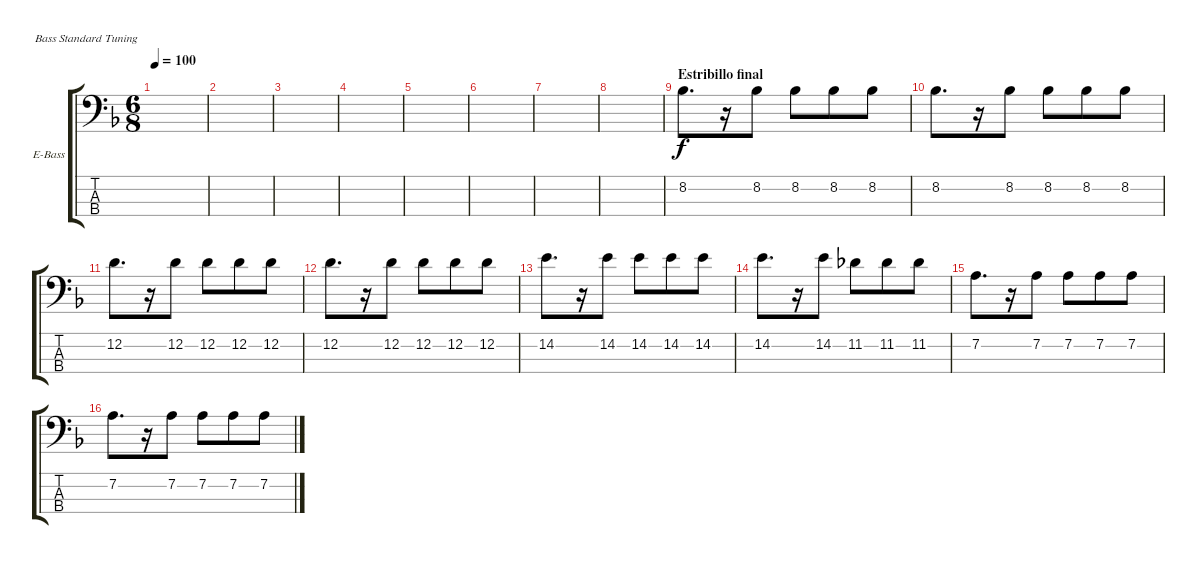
\defaultSystemsLayout 4
\bracketExtendMode groupsimilarinstruments
\firstSystemTrackNameOrientation horizontal
\otherSystemsTrackNameOrientation horizontal
\track ("Electric Bass" "E-Bass") {instrument electricbassfinger}
\staff {score tabs}
\tuning (G2 D2 A1 E1)
\ts (6 8)
\tempo 100
\clef f4
\ks dminor
|
|
|
|
|
|
|
|
\section ("" "Estribillo final")
8.2.8{d} r.16 8.2.8 8.2.8 8.2.8 8.2.8 |
8.2.8{d} r.16 8.2.8 8.2.8 8.2.8 8.2.8 |
12.2.8{d} r.16 12.2.8 12.2.8 12.2.8 12.2.8 |
12.2.8{d} r.16 12.2.8 12.2.8 12.2.8 12.2.8 |
14.2.8{d} r.16 14.2.8 14.2.8 14.2.8 14.2.8 |
14.2.8{d} r.16 14.2.8 11.2.8 11.2.8 11.2.8 |
7.2.8{d} r.16 7.2.8 7.2.8 7.2.8 7.2.8 |
7.2.8{d} r.16 7.2.8 7.2.8 7.2.8 7.2.8
